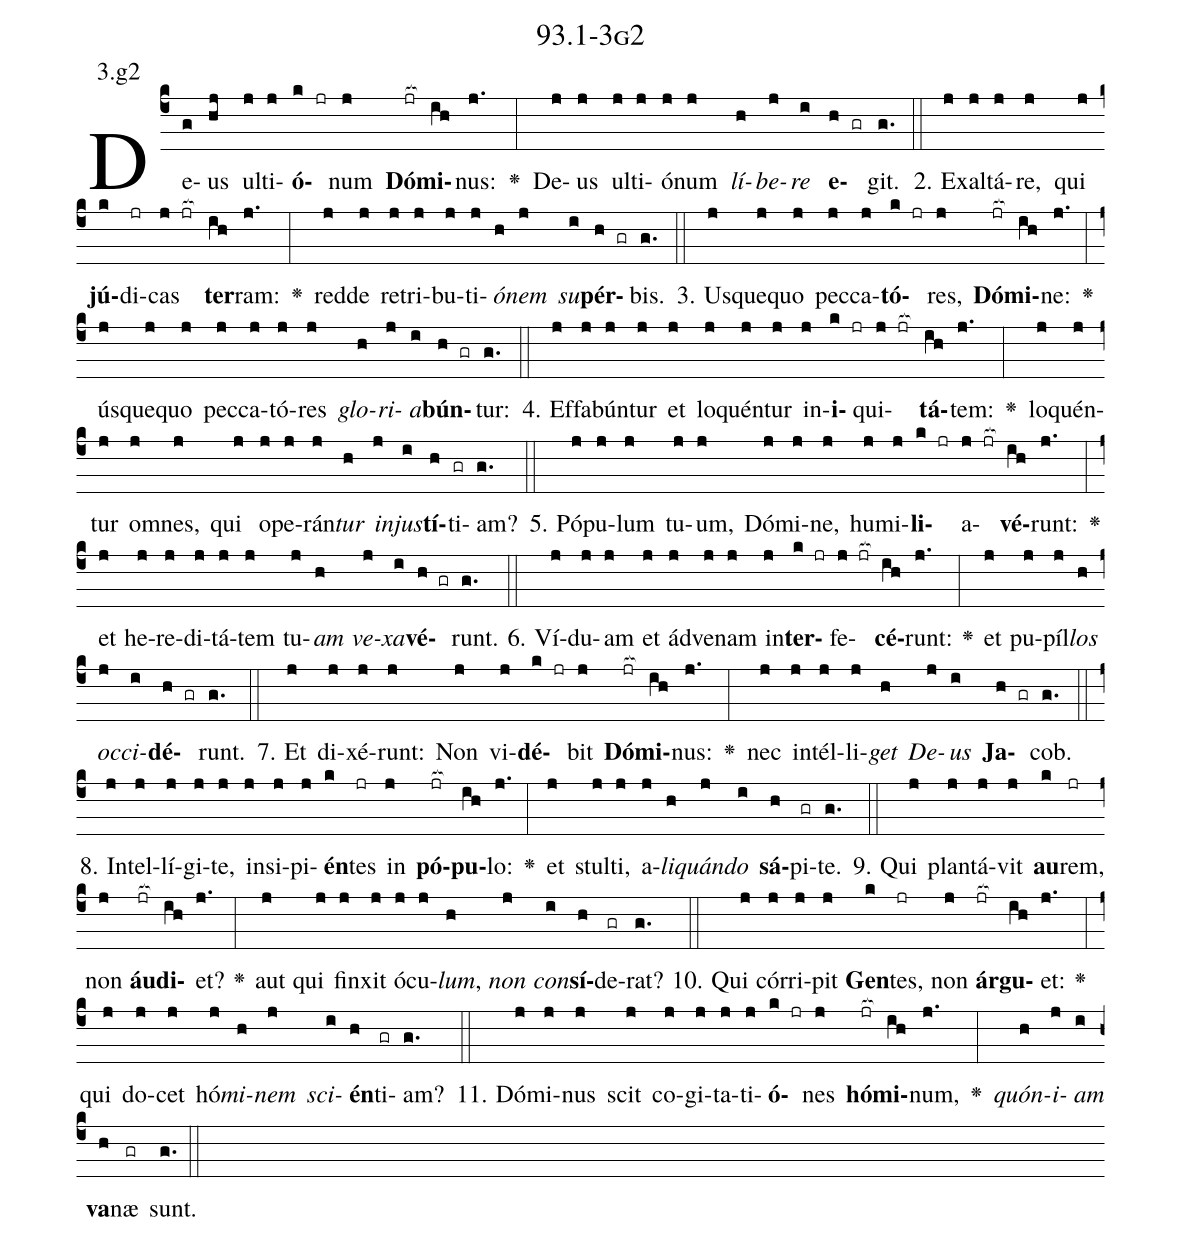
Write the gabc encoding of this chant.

name: 93.1-3g2;
annotation: 3.g2;
%%
(c4)De(g)us(hj) ul(j)ti(j)<b>ó</b>(k jr)num(j) <b>Dó</b>(jr[ocb:1{])<b>mi</b>(ih[ocb:0}])nus:(j.) <v>\greheightstar</v>(:) De(j)us(j) ul(j)ti(j)ó(j)num(j) <i>lí</i>(h)<i>be</i>(j)<i>re</i>(i) <b>e</b>(h gr)git.(g.) (::)
2. Ex(j)al(j)tá(j)re,(j) qui(j) <b>jú</b>(k)di(jr)cas(j jr[ocb:1{]) <b>ter</b>(ih[ocb:0}])ram:(j.) <v>\greheightstar</v>(:) red(j)de(j) re(j)tri(j)bu(j)ti(j)<i>ó</i>(h)<i>nem</i>(j) <i>su</i>(i)<b>pér</b>(h gr)bis.(g.) (::)
3. Us(j)que(j)quo(j) pec(j)ca(j)<b>tó</b>(k jr)res,(j) <b>Dó</b>(jr[ocb:1{])<b>mi</b>(ih[ocb:0}])ne:(j.) <v>\greheightstar</v>(:) ús(j)que(j)quo(j) pec(j)ca(j)tó(j)res(j) <i>glo</i>(h)<i>ri</i>(j)<i>a</i>(i)<b>bún</b>(h gr)tur:(g.) (::)
4. Ef(j)fa(j)bún(j)tur(j) et(j) lo(j)quén(j)tur(j) in(j)<b>i</b>(k jr)qui(j jr[ocb:1{])<b>tá</b>(ih[ocb:0}])tem:(j.) <v>\greheightstar</v>(:) lo(j)quén(j)tur(j) om(j)nes,(j) qui(j) o(j)pe(j)rán(j)<i>tur</i>(h) <i>in</i>(j)<i>jus</i>(i)<b>tí</b>(h)ti(gr)am?(g.) (::)
5. Pó(j)pu(j)lum(j) tu(j)um,(j) Dó(j)mi(j)ne,(j) hu(j)mi(j)<b>li</b>(k jr)a(j jr[ocb:1{])<b>vé</b>(ih[ocb:0}])runt:(j.) <v>\greheightstar</v>(:) et(j) he(j)re(j)di(j)tá(j)tem(j) tu(j)<i>am</i>(h) <i>ve</i>(j)<i>xa</i>(i)<b>vé</b>(h gr)runt.(g.) (::)
6. Ví(j)du(j)am(j) et(j) ád(j)ve(j)nam(j) in(j)<b>ter</b>(k jr)fe(j jr[ocb:1{])<b>cé</b>(ih[ocb:0}])runt:(j.) <v>\greheightstar</v>(:) et(j) pu(j)píl(j)<i>los</i>(h) <i>oc</i>(j)<i>ci</i>(i)<b>dé</b>(h gr)runt.(g.) (::)
7. Et(j) di(j)xé(j)runt:(j) Non(j) vi(j)<b>dé</b>(k jr)bit(j) <b>Dó</b>(jr[ocb:1{])<b>mi</b>(ih[ocb:0}])nus:(j.) <v>\greheightstar</v>(:) nec(j) in(j)tél(j)li(j)<i>get</i>(h) <i>De</i>(j)<i>us</i>(i) <b>Ja</b>(h gr)cob.(g.) (::)
8. In(j)tel(j)lí(j)gi(j)te,(j) in(j)si(j)pi(j)<b>én</b>(k)tes(jr) in(j) <b>pó</b>(jr[ocb:1{])<b>pu</b>(ih[ocb:0}])lo:(j.) <v>\greheightstar</v>(:) et(j) stul(j)ti,(j) a(j)<i>li</i>(h)<i>quán</i>(j)<i>do</i>(i) <b>sá</b>(h)pi(gr)te.(g.) (::)
9. Qui(j) plan(j)tá(j)vit(j) <b>au</b>(k)rem,(jr) non(j) <b>áu</b>(jr[ocb:1{])<b>di</b>(ih[ocb:0}])et?(j.) <v>\greheightstar</v>(:) aut(j) qui(j) fin(j)xit(j) ó(j)cu(j)<i>lum</i>,(h) <i>non</i>(j) <i>con</i>(i)<b>sí</b>(h)de(gr)rat?(g.) (::)
10. Qui(j) cór(j)ri(j)pit(j) <b>Gen</b>(k)tes,(jr) non(j) <b>ár</b>(jr[ocb:1{])<b>gu</b>(ih[ocb:0}])et:(j.) <v>\greheightstar</v>(:) qui(j) do(j)cet(j) hó(j)<i>mi</i>(h)<i>nem</i>(j) <i>sci</i>(i)<b>én</b>(h)ti(gr)am?(g.) (::)
11. Dó(j)mi(j)nus(j) scit(j) co(j)gi(j)ta(j)ti(j)<b>ó</b>(k jr)nes(j) <b>hó</b>(jr[ocb:1{])<b>mi</b>(ih[ocb:0}])num,(j.) <v>\greheightstar</v>(:) <i>quón</i>(h)<i>i</i>(j)<i>am</i>(i) <b>va</b>(h)næ(gr) sunt.(g.) (::)
